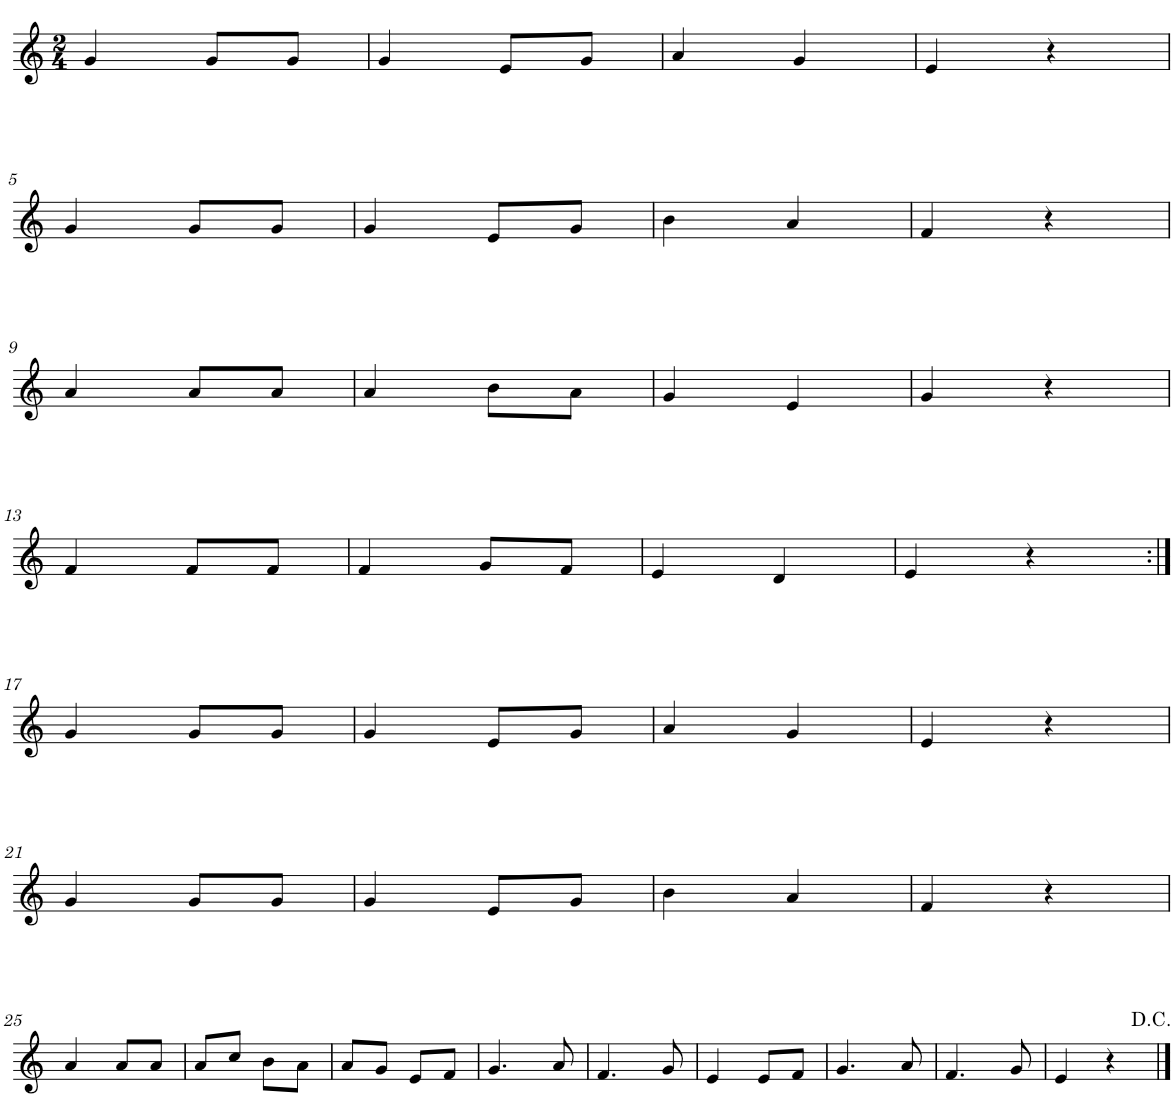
**kern
*part1
*staff1
*I"Nylon Guitar
*clefG2
*Trd7c12
*k[]
*M2/4
=1
4g/
8g/L
8g/J
=2
4g/
8e/L
8g/J
=3
4a/
4g/
=4
4e/
4r
!!LO:LB:g=z
=5
4g/
8g/L
8g/J
=6
4g/
8e/L
8g/J
=7
4b\
4a/
=8
4f/
4r
!!LO:LB:g=z
=9
4a/
8a/L
8a/J
=10
4a/
8b\L
8a\J
=11
4g/
4e/
=12
4g/
4r
!!LO:LB:g=z
=13
4f/
8f/L
8f/J
=14
4f/
8g/L
8f/J
=15
4e/
4d/
=16
4e/
4r
!!LO:LB:g=z
=17:|!
4g/
8g/L
8g/J
=18
4g/
8e/L
8g/J
=19
4a/
4g/
=20
4e/
4r
!!LO:LB:g=z
=21
4g/
8g/L
8g/J
=22
4g/
8e/L
8g/J
=23
4b\
4a/
=24
4f/
4r
!!LO:LB:g=z
=25
4a/
8a/L
8a/J
=26
8a/L
8cc/J
8b\L
8a\J
=27
8a/L
8g/J
8e/L
8f/J
=28
4.g/
8a/
=29
4.f/
8g/
=30
4e/
8e/L
8f/J
=31
4.g/
8a/
=32
4.f/
8g/
=33
4e/
4r
==
*-
